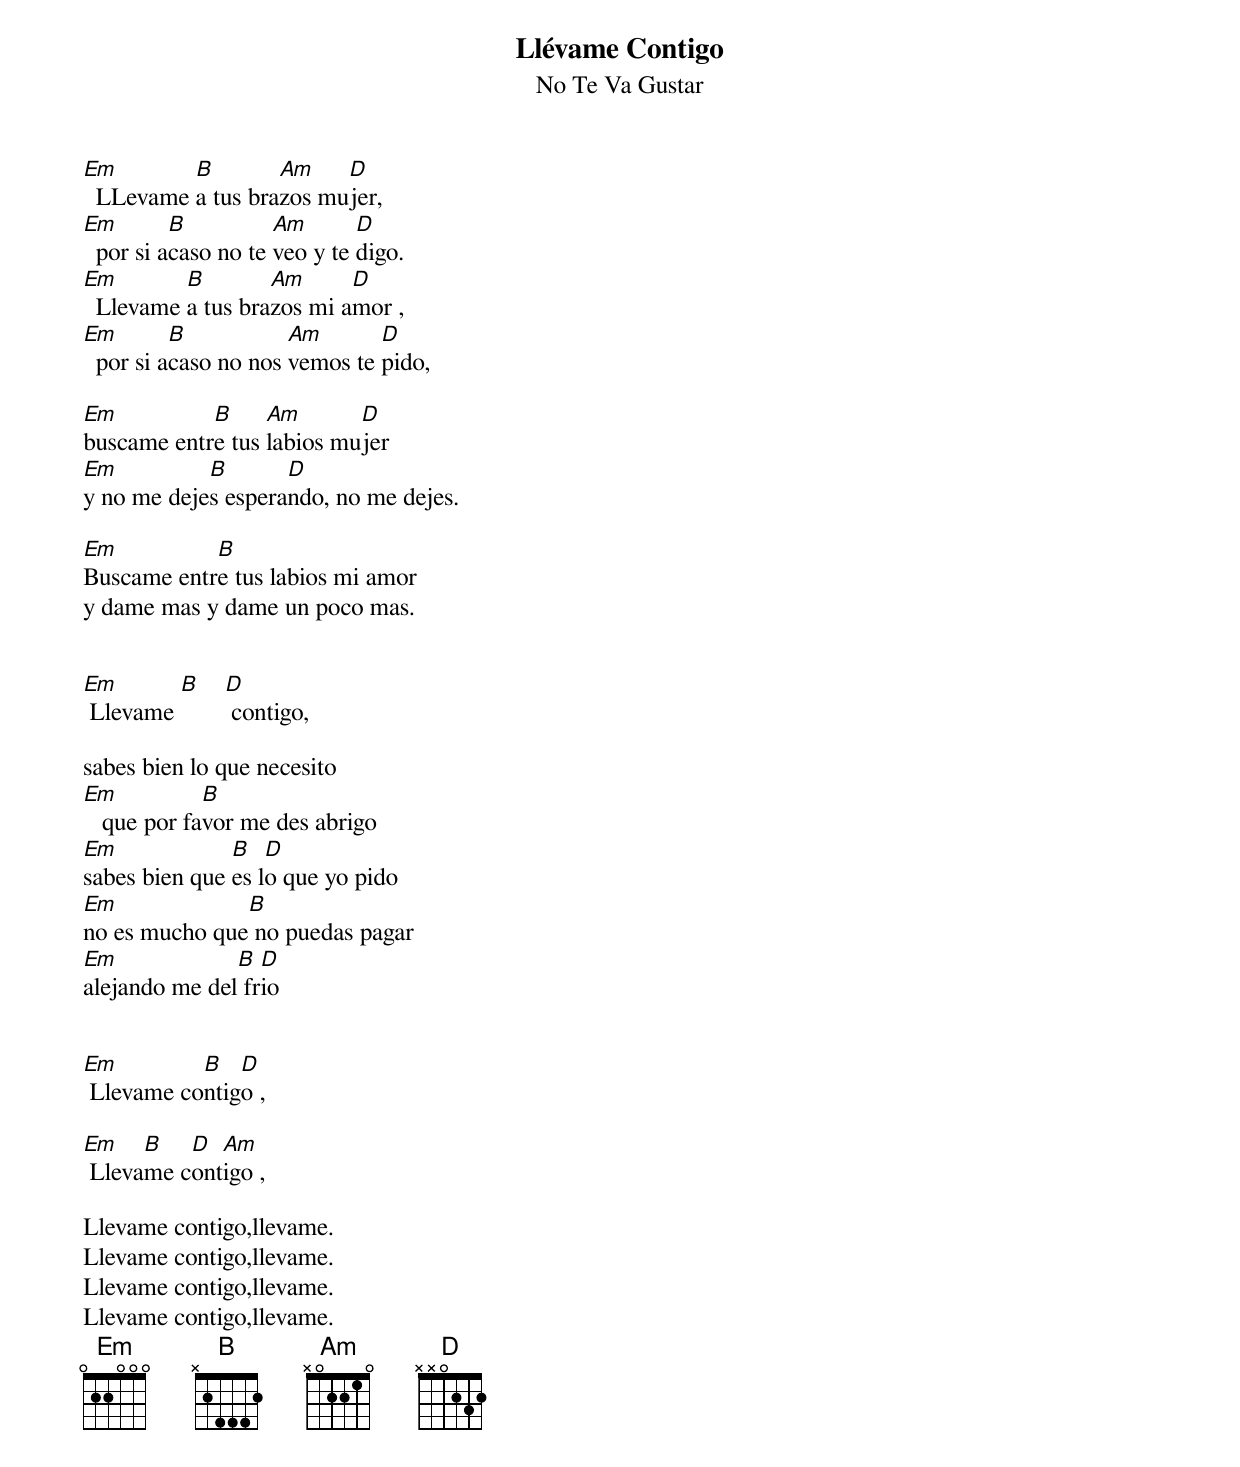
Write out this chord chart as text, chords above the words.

Llévame Contigo
No Te Va Gustar

Em        B        Am    D
  LLevame a tus brazos mujer,
Em        B          Am       D
  por si acaso no te veo y te digo.
Em        B        Am      D
  Llevame a tus brazos mi amor ,
Em        B           Am       D
  por si acaso no nos vemos te pido,

Em          B     Am       D
buscame entre tus labios mujer
Em          B       D
y no me dejes esperando, no me dejes.

Em          B
Buscame entre tus labios mi amor
y dame mas y dame un poco mas.


Em       B   D
 Llevame      contigo,

sabes bien lo que necesito
Em           B
   que por favor me des abrigo
Em             B   D
sabes bien que es lo que yo pido
Em             B
no es mucho que no puedas pagar
Em             B  D
alejando me del frio


Em         B   D
 Llevame contigo ,

Em    B   D  Am
 Llevame contigo ,

Llevame contigo,llevame.
Llevame contigo,llevame.
Llevame contigo,llevame.
Llevame contigo,llevame.
